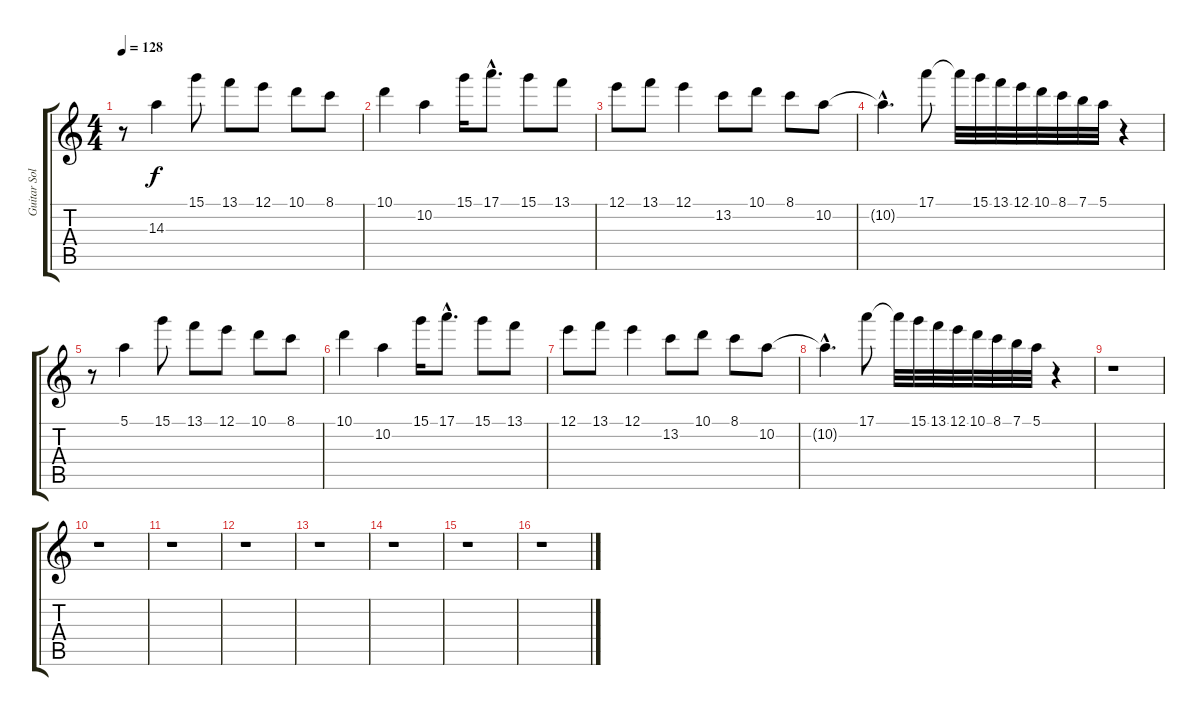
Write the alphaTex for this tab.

\track ("Guitar Solo" "Guitar Sol") {instrument distortionguitar}
\staff {score tabs}
\tuning (E4 B3 G3 D3 A2 E2) {hide}
\ts (4 4)
\tempo 128
\clef g2
\ks c
r.8{dy f} 14.3.4 15.1.8 13.1.8 12.1.8 10.1.8 8.1.8 |
10.1.4 10.2.4 15.1.16 17.1{hac}.8{d} 15.1.8 13.1.8 |
12.1.8 13.1.8 12.1.4 13.2.8 10.1.8 8.1.8 10.2.8 |
10.2{hac t}.4{d} 17.1.8 17.1{t}.32 15.1.32 13.1.32 12.1.32 10.1.32 8.1.32 7.1.32 5.1.32 r.4 |
r.8 5.1.4 15.1.8 13.1.8 12.1.8 10.1.8 8.1.8 |
10.1.4 10.2.4 15.1.16 17.1{hac}.8{d} 15.1.8 13.1.8 |
12.1.8 13.1.8 12.1.4 13.2.8 10.1.8 8.1.8 10.2.8 |
10.2{hac t}.4{d} 17.1.8 17.1{t}.32 15.1.32 13.1.32 12.1.32 10.1.32 8.1.32 7.1.32 5.1.32 r.4 |
r.1 |
r.1 |
r.1 |
r.1 |
r.1 |
r.1 |
r.1 |
r.1
